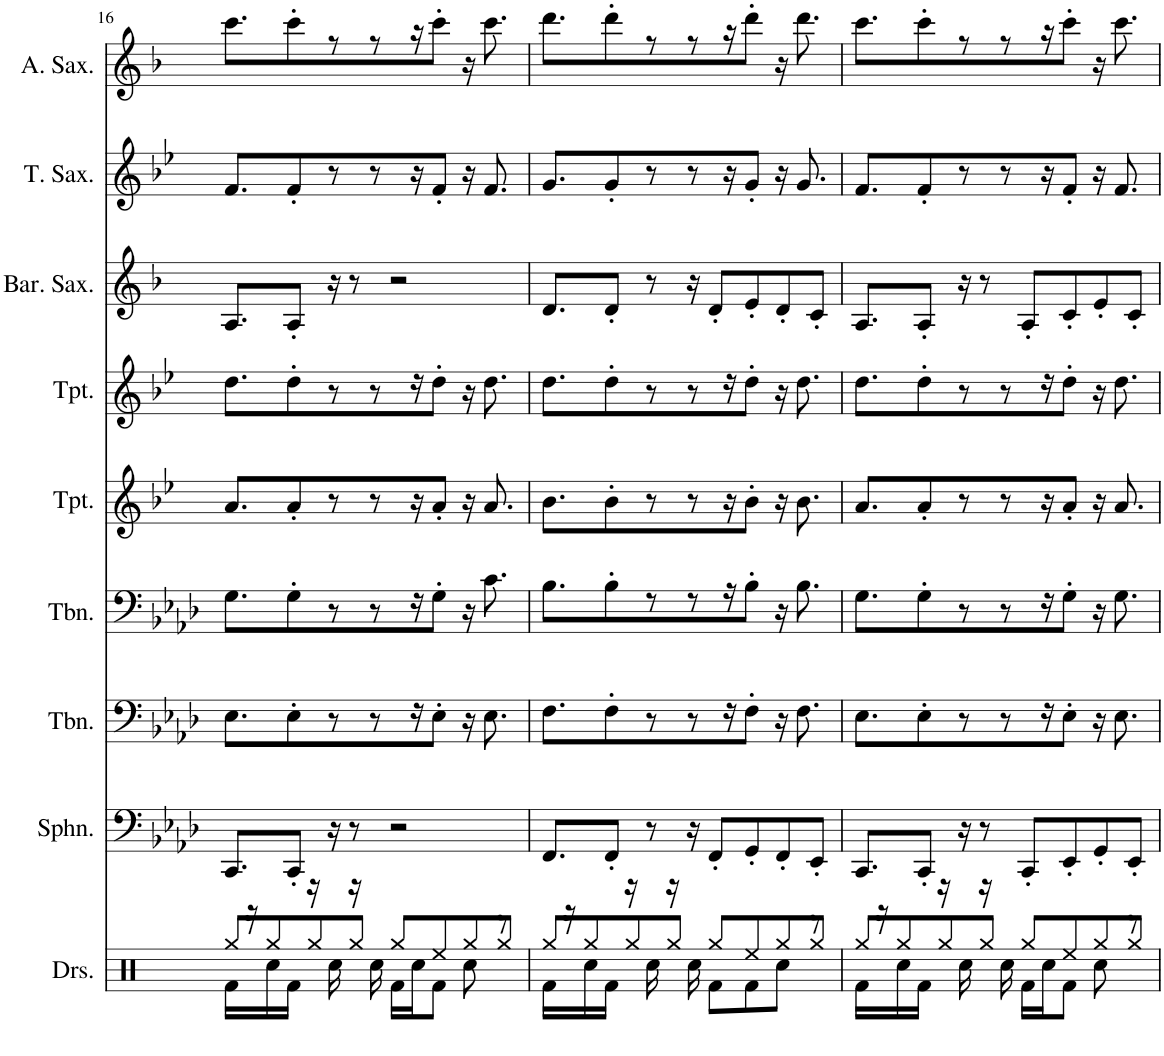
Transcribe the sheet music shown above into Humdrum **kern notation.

**kern	**kern	**kern	**kern	**kern	**kern	**kern	**kern	**kern
*part9	*part8	*part7	*part6	*part5	*part4	*part3	*part2	*part1
*staff9	*staff8	*staff7	*staff6	*staff5	*staff4	*staff3	*staff2	*staff1
*I"Drumset	*I"Sousaphone	*I"Trombone	*I"Trombone	*I"Trumpet	*I"Trumpet	*I"Baritone Saxophone	*I"Tenor Saxophone	*I"Alto Saxophone
*I'Drs.	*I'Sphn.	*I'Tbn.	*I'Tbn.	*I'Tpt.	*I'Tpt.	*I'Bar. Sax.	*I'T. Sax.	*I'A. Sax.
!!LO:PB:g=z
*clefX	*clefF4	*clefF4	*clefF4	*clefG2	*clefG2	*clefG2	*clefG2	*clefG2
*	*	*	*	*Trd1c2	*Trd1c2	*Trd12c21	*Trd8c14	*Trd5c9
*k[]	*k[b-e-a-d-]	*k[b-e-a-d-]	*k[b-e-a-d-]	*k[b-e-]	*k[b-e-]	*k[b-]	*k[b-e-]	*k[b-]
*M4/4	*M4/4	*M4/4	*M4/4	*M4/4	*M4/4	*M4/4	*M4/4	*M4/4
=16	=16	=16	=16	=16	=16	=16	=16	=16
*^	*	*	*	*	*	*	*	*
16Rf\LL	8Rgg/L	8.CC/L	8.E-\L	8.G\L	8.a/L	8.dd\L	8.A/L	8.f/L	8.ccc\L
16r	.	.	.	.	.	.	.	.	.
!LO:N:head=solid	!	!	!	!	!	!	!	!	!
16Rcc\	8Rgg/	.	.	.	.	.	.	.	.
16Rf\JJ	.	8CC'/J	8E-'\	8G'\	8a'/	8dd'\	8A'/J	8f'/	8ccc'\
16r	8Rgg/	.	.	.	.	.	.	.	.
16Rcc\	.	16r	8r	8r	8r	8r	16r	8r	8r
16r	8Rgg/J	8r	.	.	.	.	8r	.	.
16Rcc\	.	.	8r	8r	8r	8r	.	8r	8r
16Rf\LL	8Rgg/L	2r	.	.	.	.	2r	.	.
16Rcc\J	.	.	16r	16r	16r	16r	.	16r	16r
8Rf\J	8Ree/	.	8E-'\J	8G'\J	8a'/J	8dd'\J	.	8f'/J	8ccc'\J
8Rcc\	8Rgg/	.	16r	16r	16r	16r	.	16r	16r
.	.	.	8.E-\	8.c\	8.a/	8.dd\	.	8.f/	8.ccc\
8r	8Rgg/J	.	.	.	.	.	.	.	.
=17	=17	=17	=17	=17	=17	=17	=17	=17	=17
16Rf\LL	8Rgg/L	8.FF/L	8.F\L	8.B-\L	8.b-\L	8.dd\L	8.d/L	8.g/L	8.ddd\L
16r	.	.	.	.	.	.	.	.	.
!LO:N:head=solid	!	!	!	!	!	!	!	!	!
16Rcc\	8Rgg/	.	.	.	.	.	.	.	.
16Rf\JJ	.	8FF'/J	8F'\	8B-'\	8b-'\	8dd'\	8d'/J	8g'/	8ddd'\
16r	8Rgg/	.	.	.	.	.	.	.	.
16Rcc\	.	8r	8r	8r	8r	8r	8r	8r	8r
16r	8Rgg/J	.	.	.	.	.	.	.	.
16Rcc\	.	16r	8r	8r	8r	8r	16r	8r	8r
8Rf\L	8Rgg/L	8FF'/L	.	.	.	.	8d'/L	.	.
.	.	.	16r	16r	16r	16r	.	16r	16r
8Rf\	8Ree/	8GG'/	8F'\J	8B-'\J	8b-'\J	8dd'\J	8e'/	8g'/J	8ddd'\J
8Rcc\J	8Rgg/	8FF'/	16r	16r	16r	16r	8d'/	16r	16r
.	.	.	8.F\	8.B-\	8.b-\	8.dd\	.	8.g/	8.ddd\
8r	8Rgg/J	8EE-'/J	.	.	.	.	8c'/J	.	.
=18	=18	=18	=18	=18	=18	=18	=18	=18	=18
16Rf\LL	8Rgg/L	8.CC/L	8.E-\L	8.G\L	8.a/L	8.dd\L	8.A/L	8.f/L	8.ccc\L
16r	.	.	.	.	.	.	.	.	.
!LO:N:head=solid	!	!	!	!	!	!	!	!	!
16Rcc\	8Rgg/	.	.	.	.	.	.	.	.
16Rf\JJ	.	8CC'/J	8E-'\	8G'\	8a'/	8dd'\	8A'/J	8f'/	8ccc'\
16r	8Rgg/	.	.	.	.	.	.	.	.
16Rcc\	.	16r	8r	8r	8r	8r	16r	8r	8r
16r	8Rgg/J	8r	.	.	.	.	8r	.	.
16Rcc\	.	.	8r	8r	8r	8r	.	8r	8r
16Rf\LL	8Rgg/L	8CC'/L	.	.	.	.	8A'/L	.	.
16Rcc\J	.	.	16r	16r	16r	16r	.	16r	16r
8Rf\J	8Ree/	8EE-'/	8E-'\J	8G'\J	8a'/J	8dd'\J	8c'/	8f'/J	8ccc'\J
8Rcc\	8Rgg/	8GG'/	16r	16r	16r	16r	8e'/	16r	16r
.	.	.	8.E-\	8.G\	8.a/	8.dd\	.	8.f/	8.ccc\
8r	8Rgg/J	8EE-'/J	.	.	.	.	8c'/J	.	.
*v	*v	*	*	*	*	*	*	*	*
=	=	=	=	=	=	=	=	=
*-	*-	*-	*-	*-	*-	*-	*-	*-
